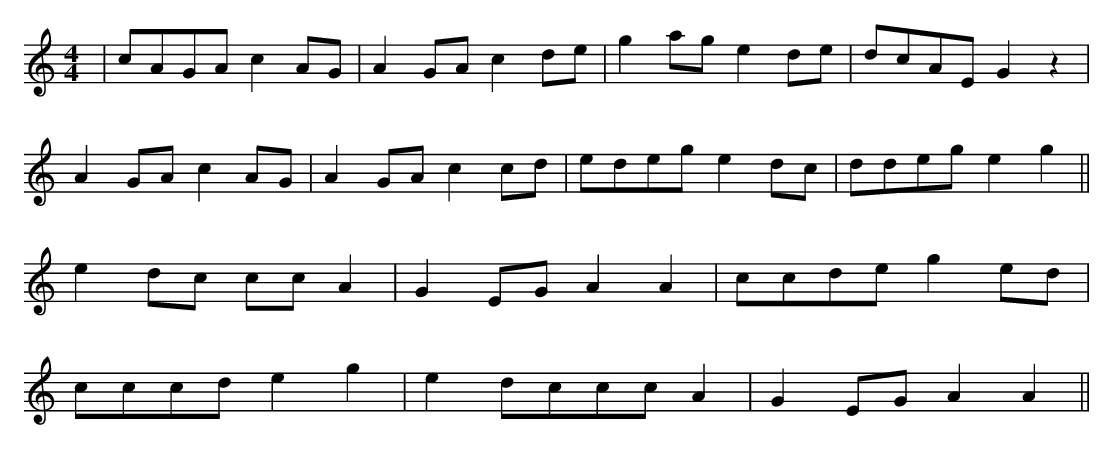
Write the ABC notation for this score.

X:1
M:4/4
K:Amin
|cAGA c2 AG|A2 GA c2 de|g2 ag e2 de|dcAE G2 z2|
A2 GA c2 AG|A2 GA c2 cd|edeg e2 dc|ddeg e2 g2||
e2 dc cc A2|G2 EG A2A2|ccde g2 ed|
cccd e2 g2|e2 dccc A2|G2 EG A2A2||
